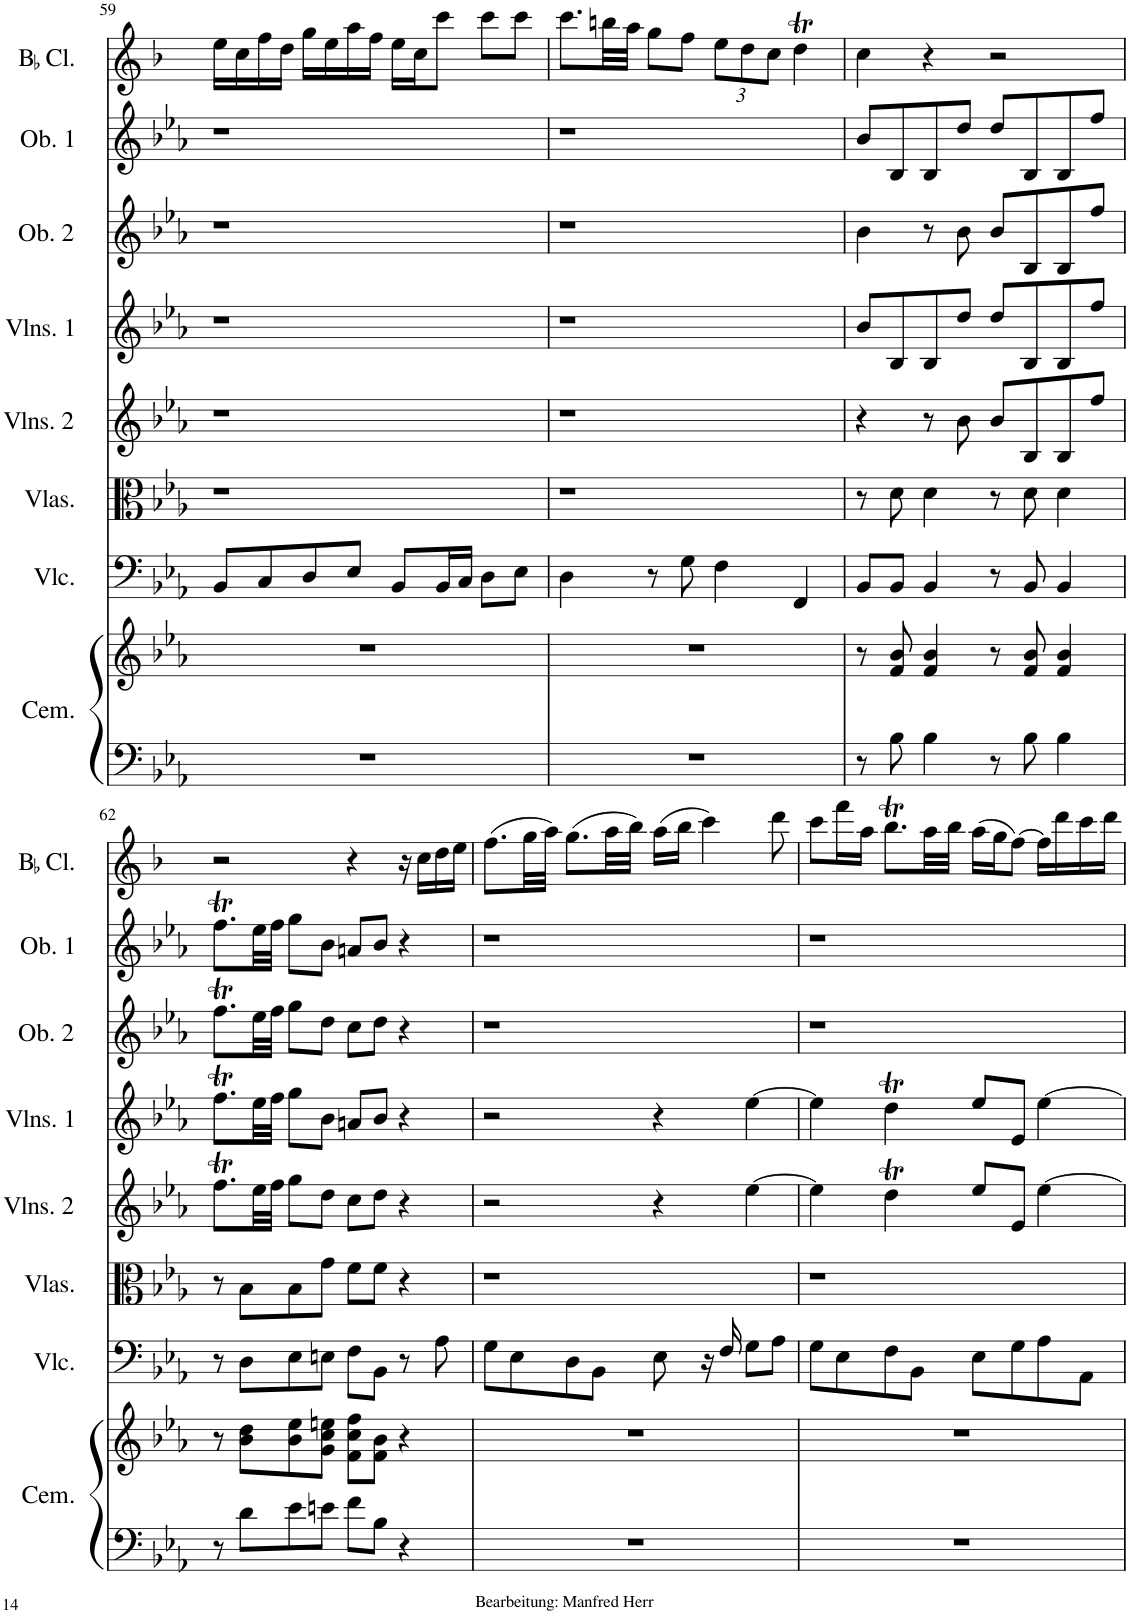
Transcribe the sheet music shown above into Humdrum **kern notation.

**kern	**kern	**kern	**kern	**kern	**kern	**kern	**kern	**kern
*part8	*part8	*part7	*part6	*part5	*part4	*part3	*part2	*part1
*staff9	*staff8	*staff7	*staff6	*staff5	*staff4	*staff3	*staff2	*staff1
*I"Cembalo	*	*I"Violoncello	*I"Violas	*I"Violins 2	*I"Violins 1	*I"Oboe 2	*I"Oboe 1	*I"BaccidentalFlat Clarinet
*I'Cem.	*	*I'Vlc.	*I'Vlas.	*I'Vlns. 2	*I'Vlns. 1	*I'Ob. 2	*I'Ob. 1	*I'BaccidentalFlat Cl.
!!LO:PB:g=z
*clefF4	*clefG2	*clefF4	*clefC3	*clefG2	*clefG2	*clefG2	*clefG2	*clefG2
*	*	*	*	*	*	*	*	*Trd1c2
*k[b-e-a-]	*k[b-e-a-]	*k[b-e-a-]	*k[b-e-a-]	*k[b-e-a-]	*k[b-e-a-]	*k[b-e-a-]	*k[b-e-a-]	*k[b-]
*M4/4	*M4/4	*M4/4	*M4/4	*M4/4	*M4/4	*M4/4	*M4/4	*M4/4
=59	=59	=59	=59	=59	=59	=59	=59	=59
1r	1r	8BB-/L	1r	1r	1r	1r	1r	16ee\LL
.	.	.	.	.	.	.	.	16cc\
.	.	8C/	.	.	.	.	.	16ff\
.	.	.	.	.	.	.	.	16dd\JJ
.	.	8D/	.	.	.	.	.	16gg\LL
.	.	.	.	.	.	.	.	16ee\
.	.	8E-/J	.	.	.	.	.	16aa\
.	.	.	.	.	.	.	.	16ff\JJ
.	.	8BB-/L	.	.	.	.	.	16ee\LL
.	.	.	.	.	.	.	.	16cc\J
.	.	16BB-/L	.	.	.	.	.	8ccc\J
.	.	16C/JJ	.	.	.	.	.	.
.	.	8D\L	.	.	.	.	.	8ccc\L
.	.	8E-\J	.	.	.	.	.	8ccc\J
=60	=60	=60	=60	=60	=60	=60	=60	=60
1r	1r	4D\	1r	1r	1r	1r	1r	8.ccc\L
.	.	.	.	.	.	.	.	32bbn\LL
.	.	.	.	.	.	.	.	32aa\JJJ
.	.	8r	.	.	.	.	.	8gg\L
.	.	8G\	.	.	.	.	.	8ff\J
*	*	*	*	*	*	*	*	*Xbrackettup
.	.	4F\	.	.	.	.	.	12ee\L
.	.	.	.	.	.	.	.	12dd\
.	.	.	.	.	.	.	.	12cc\J
.	.	4FF/	.	.	.	.	.	4ddT\
=61	=61	=61	=61	=61	=61	=61	=61	=61
8r	8r	8BB-/L	8r	4r	8b-/L	4b-\	8b-/L	4cc\
8B-\	8f/ 8b-/	8BB-/J	8d\	.	8B-/	.	8B-/	.
4B-\	4f/ 4b-/	4BB-/	4d\	8r	8B-/	8r	8B-/	4r
.	.	.	.	8b-\	8dd/J	8b-\	8dd/J	.
8r	8r	8r	8r	8b-/L	8dd/L	8b-/L	8dd/L	2r
8B-\	8f/ 8b-/	8BB-/	8d\	8B-/	8B-/	8B-/	8B-/	.
4B-\	4f/ 4b-/	4BB-/	4d\	8B-/	8B-/	8B-/	8B-/	.
.	.	.	.	8ff/J	8ff/J	8ff/J	8ff/J	.
!!LO:LB:g=z
=62	=62	=62	=62	=62	=62	=62	=62	=62
8r	8r	8r	8r	8.ffT\L	8.ffT\L	8.ffT\L	8.ffT\L	2r
8d\L	8b-\ 8dd\L	8D\L	8B-\L	.	.	.	.	.
.	.	.	.	32ee-\LL	32ee-\LL	32ee-\LL	32ee-\LL	.
.	.	.	.	32ff\JJJ	32ff\JJJ	32ff\JJJ	32ff\JJJ	.
8e-\	8b-\ 8ee-\	8E-\	8B-\	8gg\L	8gg\L	8gg\L	8gg\L	.
8en\J	8g\ 8cc\ 8een\J	8En\J	8g\J	8dd\J	8b-\J	8dd\J	8b-\J	.
8f\L	8f\ 8cc\ 8ff\L	8F\L	8f\L	8cc\L	8an/L	8cc\L	8an/L	4r
8B-\J	8f\ 8b-\J	8BB-\J	8f\J	8dd\J	8b-/J	8dd\J	8b-/J	.
4r	4r	8r	4r	4r	4r	4r	4r	16r
.	.	.	.	.	.	.	.	16cc\LL
.	.	8A-\	.	.	.	.	.	16dd\
.	.	.	.	.	.	.	.	16ee\JJ
=63	=63	=63	=63	=63	=63	=63	=63	=63
1r	1r	8G\L	1r	2r	2r	1r	1r	(8.ff\L
.	.	8E-\	.	.	.	.	.	.
.	.	.	.	.	.	.	.	32gg\LL
.	.	.	.	.	.	.	.	32aa\JJJ)
.	.	8D\	.	.	.	.	.	(8.gg\L
.	.	8BB-\J	.	.	.	.	.	.
.	.	.	.	.	.	.	.	32aa\LL
.	.	.	.	.	.	.	.	32bb-\JJJ)
.	.	8E-\	.	4r	4r	.	.	(16aa\LL
.	.	.	.	.	.	.	.	16bb-\JJ
.	.	16r	.	.	.	.	.	4ccc\)
.	.	16F/	.	.	.	.	.	.
.	.	8G\L	.	[4ee-\	[4ee-\	.	.	.
.	.	8A-\J	.	.	.	.	.	8ddd\
=64	=64	=64	=64	=64	=64	=64	=64	=64
1r	1r	8G\L	1r	4ee-\]	4ee-\]	1r	1r	8ccc\L
.	.	8E-\	.	.	.	.	.	16fff\L
.	.	.	.	.	.	.	.	16aa\JJ
.	.	8F\	.	4ddt\	4ddt\	.	.	8.bb-T\L
.	.	8BB-\J	.	.	.	.	.	.
.	.	.	.	.	.	.	.	32aa\LL
.	.	.	.	.	.	.	.	32bb-\JJJ
.	.	8E-\L	.	8ee-/L	8ee-/L	.	.	(16aa\LL
.	.	.	.	.	.	.	.	16gg\J
.	.	8G\	.	8e-/J	8e-/J	.	.	[8ff\J)
.	.	8A-\	.	[4ee-\	[4ee-\	.	.	16ff\LL]
.	.	.	.	.	.	.	.	16ddd\
.	.	8AA-\J	.	.	.	.	.	16ccc\
.	.	.	.	.	.	.	.	16ddd\JJ
=	=	=	=	=	=	=	=	=
*-	*-	*-	*-	*-	*-	*-	*-	*-
